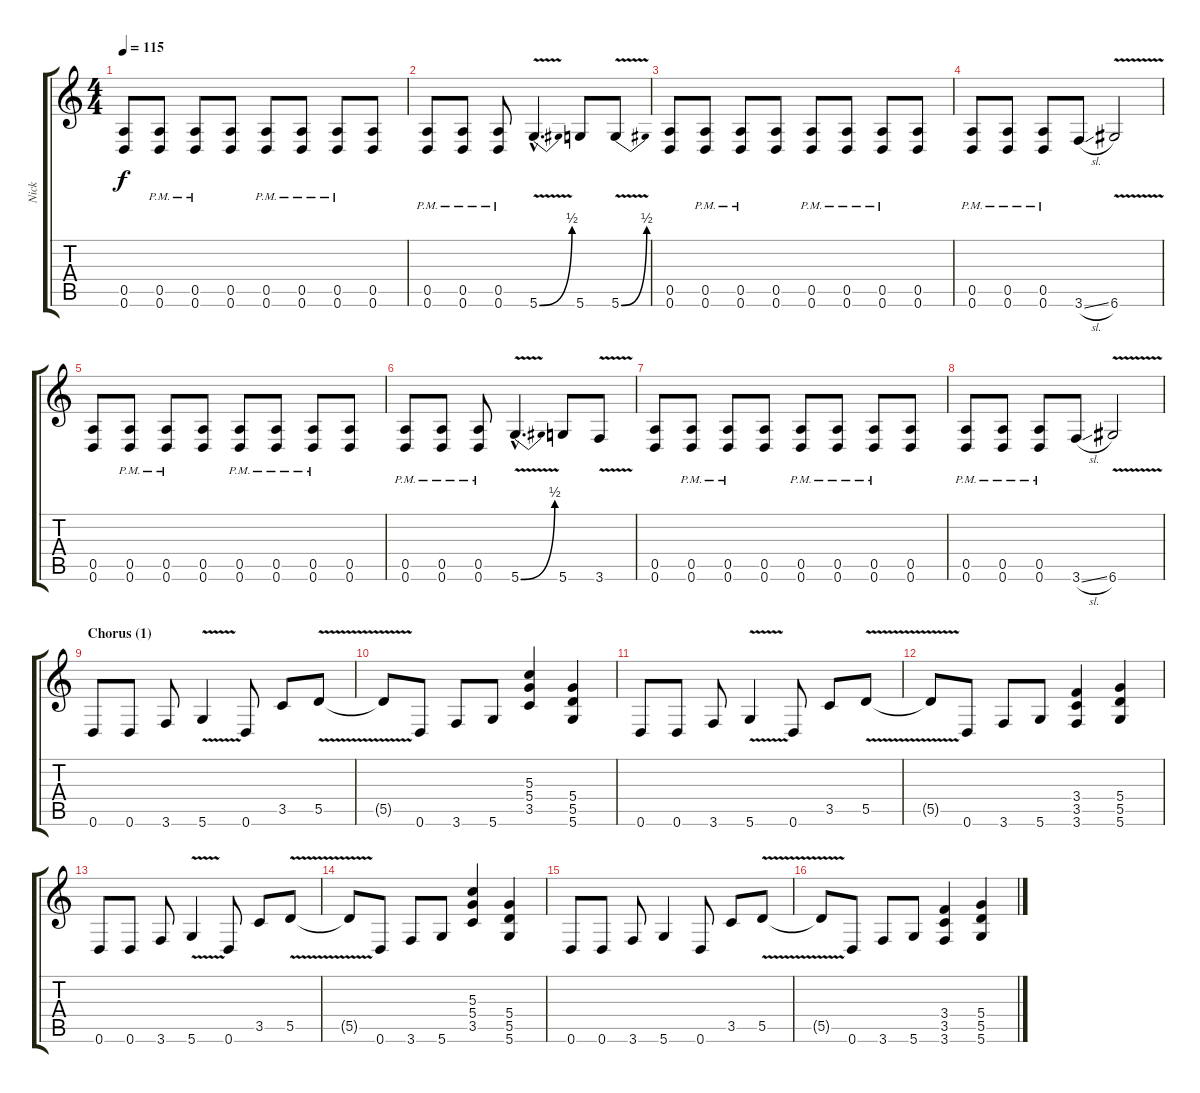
\track ("Nick" "Nick") {instrument distortionguitar}
\staff {score tabs}
\tuning (E4 B3 G3 D3 A2 D2) {hide}
\ts (4 4)
\tempo 115
\clef g2
\ks c
(0.5 0.6).8{dy f} (0.5{pm} 0.6{pm}).8 (0.5{pm} 0.6{pm}).8 (0.5 0.6).8 (0.5{pm} 0.6{pm}).8 (0.5{pm} 0.6{pm}).8 (0.5{pm} 0.6{pm}).8 (0.5 0.6).8 |
(0.5{pm} 0.6{pm}).8 (0.5{pm} 0.6{pm}).8 (0.5{pm} 0.6{pm}).8 5.6{be (bend 0 0 60 2) v hac}.4{d} 5.6.8 5.6{be (bend 0 0 60 2) v}.8 |
(0.5 0.6).8 (0.5{pm} 0.6{pm}).8 (0.5{pm} 0.6{pm}).8 (0.5 0.6).8 (0.5{pm} 0.6{pm}).8 (0.5{pm} 0.6{pm}).8 (0.5{pm} 0.6{pm}).8 (0.5 0.6).8 |
(0.5{pm} 0.6{pm}).8 (0.5{pm} 0.6{pm}).8 (0.5{pm} 0.6{pm}).8 3.6{sl}.8 6.6{v}.2 |
(0.5 0.6).8 (0.5{pm} 0.6{pm}).8 (0.5{pm} 0.6{pm}).8 (0.5 0.6).8 (0.5{pm} 0.6{pm}).8 (0.5{pm} 0.6{pm}).8 (0.5{pm} 0.6{pm}).8 (0.5 0.6).8 |
(0.5{pm} 0.6{pm}).8 (0.5{pm} 0.6{pm}).8 (0.5{pm} 0.6{pm}).8 5.6{be (bend 0 0 60 2) v hac}.4{d} 5.6.8 3.6{v}.8 |
(0.5 0.6).8 (0.5{pm} 0.6{pm}).8 (0.5{pm} 0.6{pm}).8 (0.5 0.6).8 (0.5{pm} 0.6{pm}).8 (0.5{pm} 0.6{pm}).8 (0.5{pm} 0.6{pm}).8 (0.5 0.6).8 |
(0.5{pm} 0.6{pm}).8 (0.5{pm} 0.6{pm}).8 (0.5{pm} 0.6{pm}).8 3.6{sl}.8 6.6{v}.2 |
\section ("" "Chorus (1)")
0.6.8 0.6.8 3.6.8 5.6{v}.4 0.6.8 3.5.8 5.5{v}.8 |
5.5{t}.8 0.6.8 3.6.8 5.6.8 (5.3 5.4 3.5).4 (5.4 5.5 5.6).4 |
0.6.8 0.6.8 3.6.8 5.6{v}.4 0.6.8 3.5.8 5.5{v}.8 |
5.5{t}.8 0.6.8 3.6.8 5.6.8 (3.4 3.5 3.6).4 (5.4 5.5 5.6).4 |
0.6.8 0.6.8 3.6.8 5.6{v}.4 0.6.8 3.5.8 5.5{v}.8 |
5.5{t}.8 0.6.8 3.6.8 5.6.8 (5.3 5.4 3.5).4 (5.4 5.5 5.6).4 |
0.6.8 0.6.8 3.6.8 5.6.4 0.6.8 3.5.8 5.5{v}.8 |
5.5{t}.8 0.6.8 3.6.8 5.6.8 (3.4 3.5 3.6).4 (5.4 5.5 5.6).4
